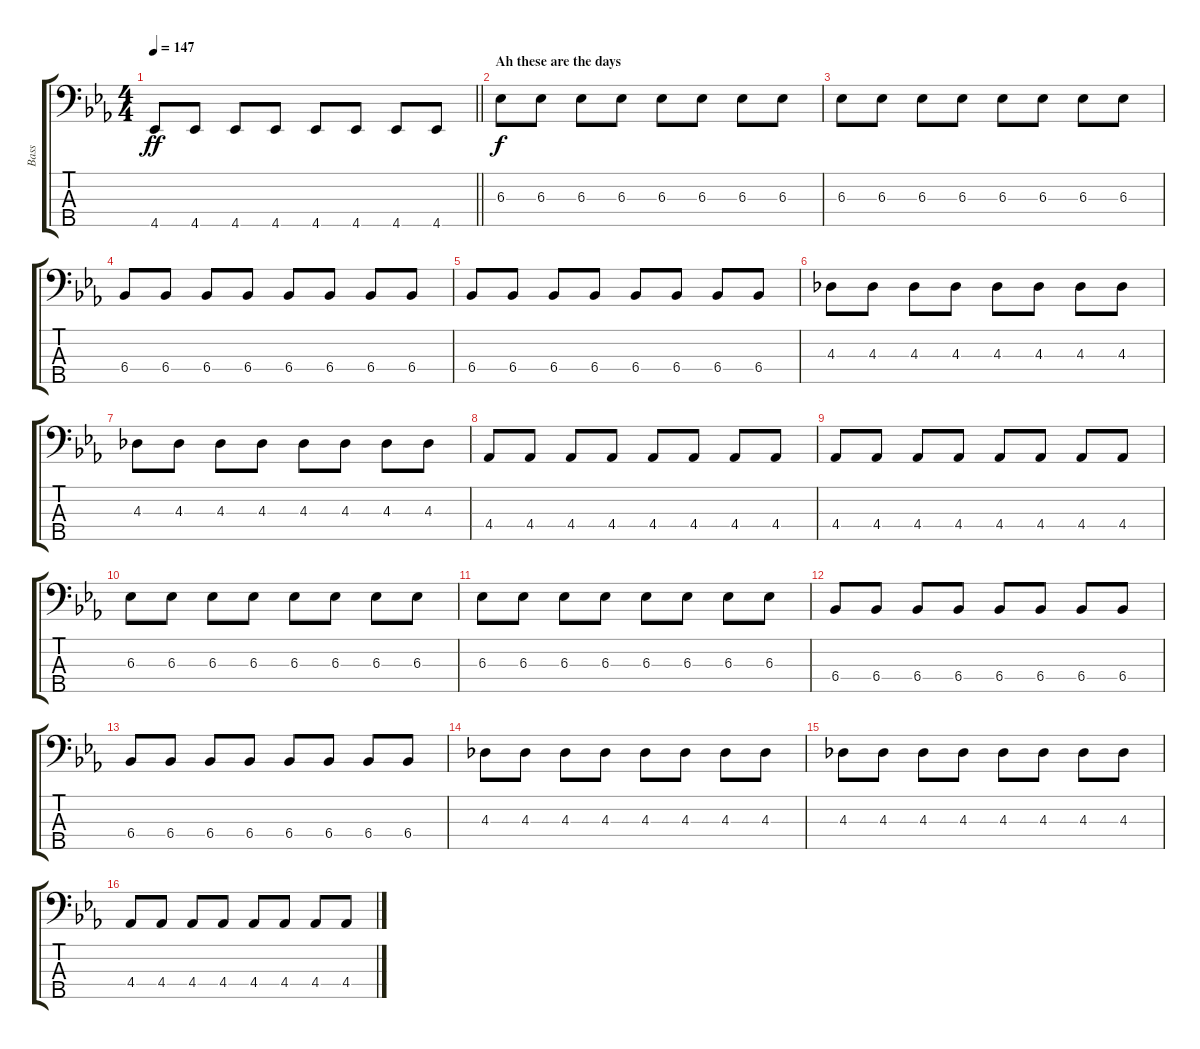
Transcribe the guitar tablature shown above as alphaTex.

\track ("Bass" "Bass") {instrument electricbasspick}
\staff {score tabs}
\tuning (G2 D2 A1 E1 B0) {hide}
\ts (4 4)
\tempo 147
\clef f4
\barLineRight lightlight
\ks eb
4.5.8{dy ff} 4.5.8 4.5.8 4.5.8 4.5.8 4.5.8 4.5.8 4.5.8 |
\section ("" "Ah these are the days")
6.3.8{dy f} 6.3.8 6.3.8 6.3.8 6.3.8 6.3.8 6.3.8 6.3.8 |
6.3.8 6.3.8 6.3.8 6.3.8 6.3.8 6.3.8 6.3.8 6.3.8 |
6.4.8 6.4.8 6.4.8 6.4.8 6.4.8 6.4.8 6.4.8 6.4.8 |
6.4.8 6.4.8 6.4.8 6.4.8 6.4.8 6.4.8 6.4.8 6.4.8 |
4.3.8 4.3.8 4.3.8 4.3.8 4.3.8 4.3.8 4.3.8 4.3.8 |
4.3.8 4.3.8 4.3.8 4.3.8 4.3.8 4.3.8 4.3.8 4.3.8 |
4.4.8 4.4.8 4.4.8 4.4.8 4.4.8 4.4.8 4.4.8 4.4.8 |
4.4.8 4.4.8 4.4.8 4.4.8 4.4.8 4.4.8 4.4.8 4.4.8 |
6.3.8 6.3.8 6.3.8 6.3.8 6.3.8 6.3.8 6.3.8 6.3.8 |
6.3.8 6.3.8 6.3.8 6.3.8 6.3.8 6.3.8 6.3.8 6.3.8 |
6.4.8 6.4.8 6.4.8 6.4.8 6.4.8 6.4.8 6.4.8 6.4.8 |
6.4.8 6.4.8 6.4.8 6.4.8 6.4.8 6.4.8 6.4.8 6.4.8 |
4.3.8 4.3.8 4.3.8 4.3.8 4.3.8 4.3.8 4.3.8 4.3.8 |
4.3.8 4.3.8 4.3.8 4.3.8 4.3.8 4.3.8 4.3.8 4.3.8 |
4.4.8 4.4.8 4.4.8 4.4.8 4.4.8 4.4.8 4.4.8 4.4.8
